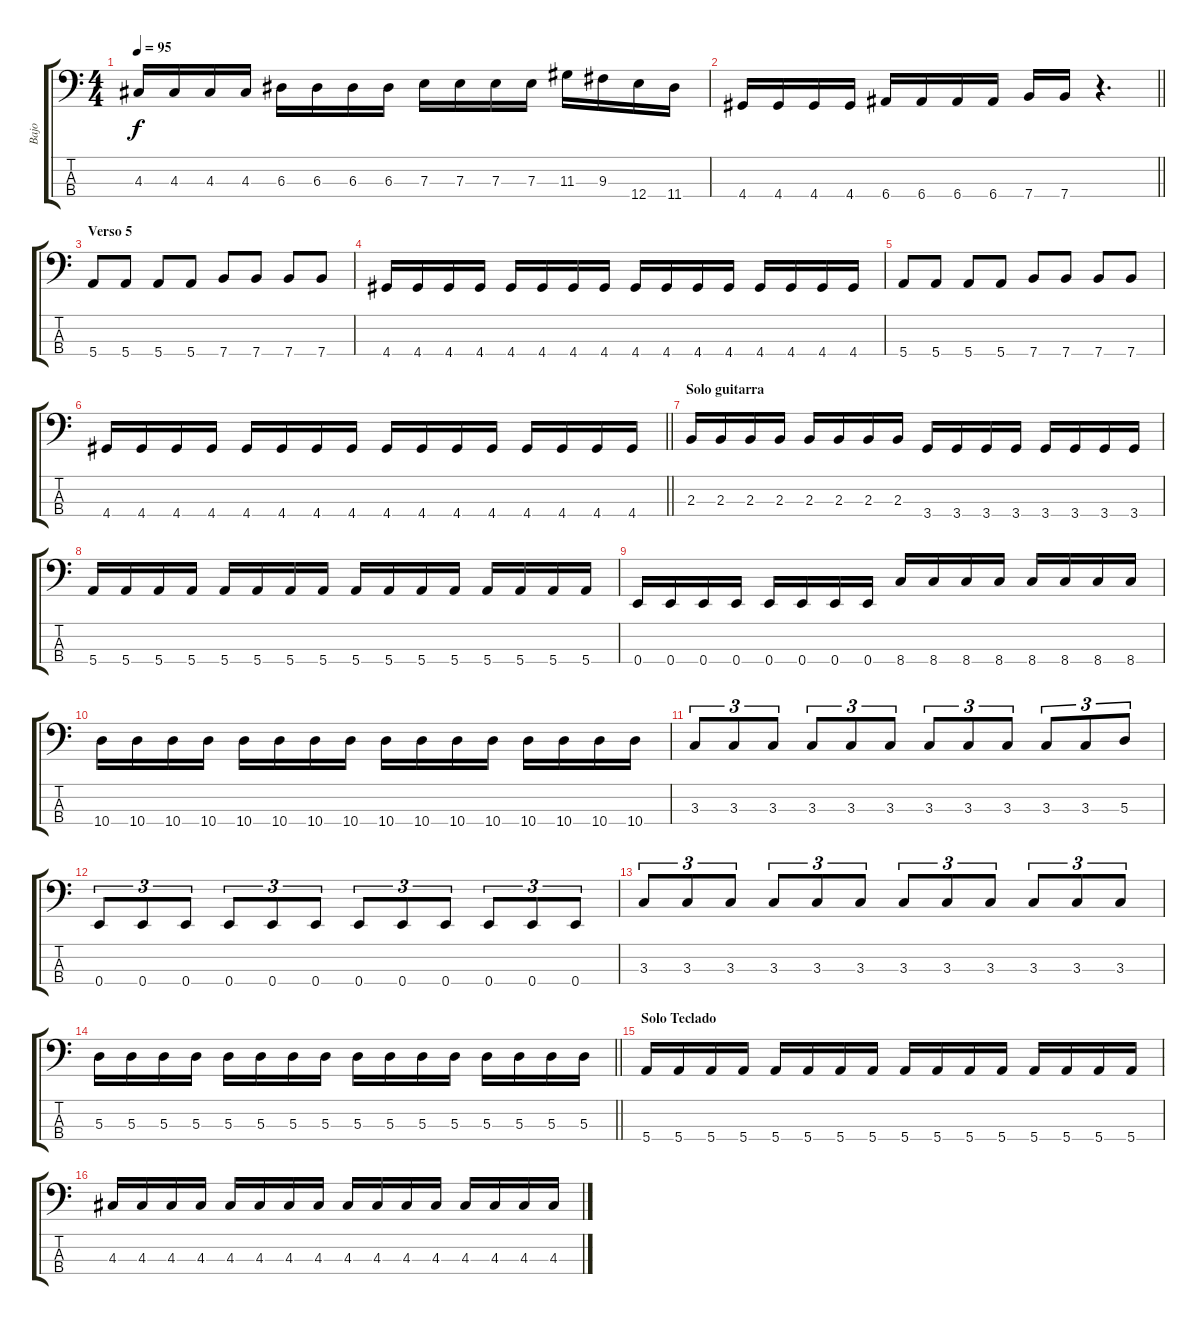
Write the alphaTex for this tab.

\track ("Bajo" "Bajo") {instrument electricbasspick}
\staff {score tabs}
\tuning (G2 D2 A1 E1) {hide}
\ts (4 4)
\tempo 95
\clef f4
\ks c
4.3.16{dy f} 4.3.16 4.3.16 4.3.16 6.3.16 6.3.16 6.3.16 6.3.16 7.3.16 7.3.16 7.3.16 7.3.16 11.3.16 9.3.16 12.4.16 11.4.16 |
\barLineRight lightlight
4.4.16 4.4.16 4.4.16 4.4.16 6.4.16 6.4.16 6.4.16 6.4.16 7.4.16 7.4.16 r.4{d} |
\section ("" "Verso 5")
5.4.8 5.4.8 5.4.8 5.4.8 7.4.8 7.4.8 7.4.8 7.4.8 |
4.4.16 4.4.16 4.4.16 4.4.16 4.4.16 4.4.16 4.4.16 4.4.16 4.4.16 4.4.16 4.4.16 4.4.16 4.4.16 4.4.16 4.4.16 4.4.16 |
5.4.8 5.4.8 5.4.8 5.4.8 7.4.8 7.4.8 7.4.8 7.4.8 |
\barLineRight lightlight
4.4.16 4.4.16 4.4.16 4.4.16 4.4.16 4.4.16 4.4.16 4.4.16 4.4.16 4.4.16 4.4.16 4.4.16 4.4.16 4.4.16 4.4.16 4.4.16 |
\section ("" "Solo guitarra")
2.3.16 2.3.16 2.3.16 2.3.16 2.3.16 2.3.16 2.3.16 2.3.16 3.4.16 3.4.16 3.4.16 3.4.16 3.4.16 3.4.16 3.4.16 3.4.16 |
5.4.16 5.4.16 5.4.16 5.4.16 5.4.16 5.4.16 5.4.16 5.4.16 5.4.16 5.4.16 5.4.16 5.4.16 5.4.16 5.4.16 5.4.16 5.4.16 |
0.4.16 0.4.16 0.4.16 0.4.16 0.4.16 0.4.16 0.4.16 0.4.16 8.4.16 8.4.16 8.4.16 8.4.16 8.4.16 8.4.16 8.4.16 8.4.16 |
10.4.16 10.4.16 10.4.16 10.4.16 10.4.16 10.4.16 10.4.16 10.4.16 10.4.16 10.4.16 10.4.16 10.4.16 10.4.16 10.4.16 10.4.16 10.4.16 |
3.3.8{tu (3 2)} 3.3.8{tu (3 2)} 3.3.8{tu (3 2)} 3.3.8{tu (3 2)} 3.3.8{tu (3 2)} 3.3.8{tu (3 2)} 3.3.8{tu (3 2)} 3.3.8{tu (3 2)} 3.3.8{tu (3 2)} 3.3.8{tu (3 2)} 3.3.8{tu (3 2)} 5.3.8{tu (3 2)} |
0.4.8{tu (3 2)} 0.4.8{tu (3 2)} 0.4.8{tu (3 2)} 0.4.8{tu (3 2)} 0.4.8{tu (3 2)} 0.4.8{tu (3 2)} 0.4.8{tu (3 2)} 0.4.8{tu (3 2)} 0.4.8{tu (3 2)} 0.4.8{tu (3 2)} 0.4.8{tu (3 2)} 0.4.8{tu (3 2)} |
3.3.8{tu (3 2)} 3.3.8{tu (3 2)} 3.3.8{tu (3 2)} 3.3.8{tu (3 2)} 3.3.8{tu (3 2)} 3.3.8{tu (3 2)} 3.3.8{tu (3 2)} 3.3.8{tu (3 2)} 3.3.8{tu (3 2)} 3.3.8{tu (3 2)} 3.3.8{tu (3 2)} 3.3.8{tu (3 2)} |
\barLineRight lightlight
5.3.16 5.3.16 5.3.16 5.3.16 5.3.16 5.3.16 5.3.16 5.3.16 5.3.16 5.3.16 5.3.16 5.3.16 5.3.16 5.3.16 5.3.16 5.3.16 |
\section ("" "Solo Teclado")
5.4.16 5.4.16 5.4.16 5.4.16 5.4.16 5.4.16 5.4.16 5.4.16 5.4.16 5.4.16 5.4.16 5.4.16 5.4.16 5.4.16 5.4.16 5.4.16 |
4.3.16 4.3.16 4.3.16 4.3.16 4.3.16 4.3.16 4.3.16 4.3.16 4.3.16 4.3.16 4.3.16 4.3.16 4.3.16 4.3.16 4.3.16 4.3.16
